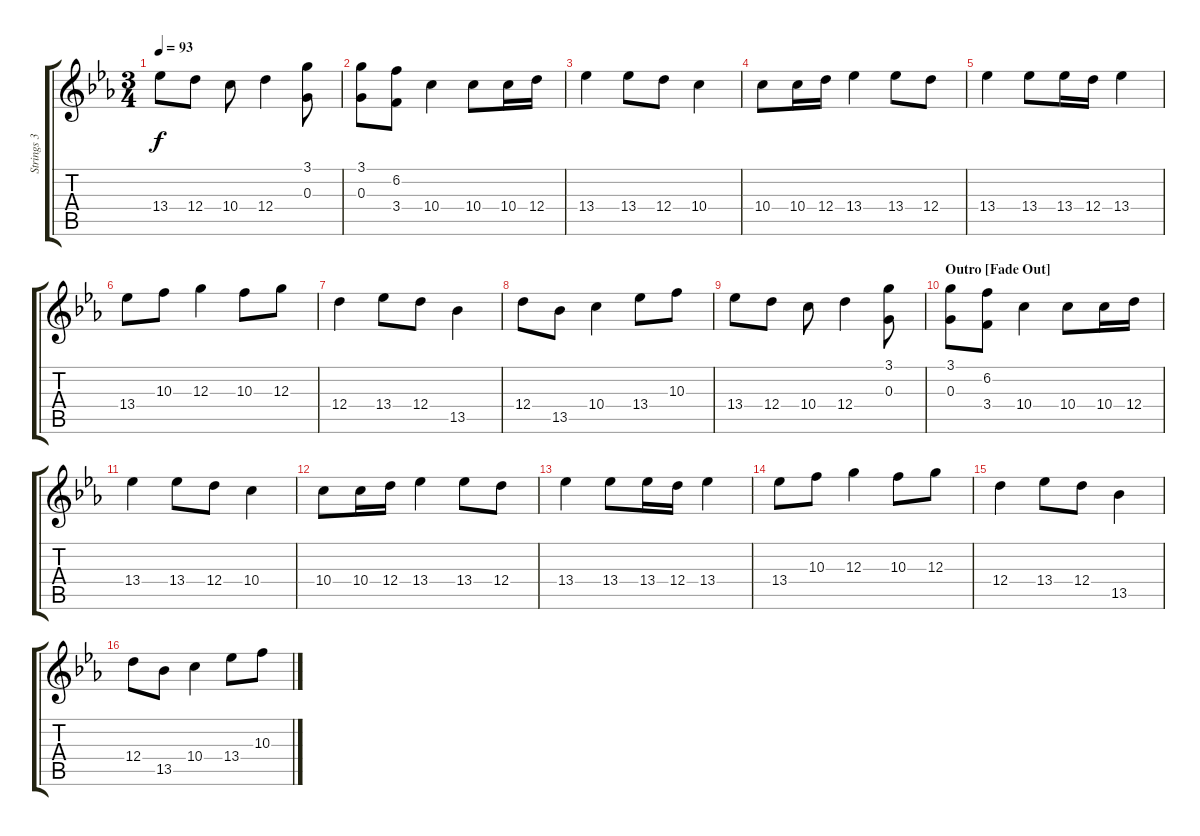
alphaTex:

\track ("Strings 3" "Strings 3") {instrument synthstrings1}
\staff {score tabs}
\tuning (E5 B4 G4 D4 A3 E3) {hide}
\ts (3 4)
\tempo 93
\clef g2
\ks cminor
13.4.8{dy f} 12.4.8 10.4.8 12.4.4 (3.1 0.3).8{instrument trumpet} |
(3.1 0.3).8 (6.2 3.4).8 10.4.4{instrument synthstrings1} 10.4.8 10.4.16 12.4.16 |
13.4.4 13.4.8 12.4.8 10.4.4 |
10.4.8 10.4.16 12.4.16 13.4.4 13.4.8 12.4.8 |
13.4.4 13.4.8 13.4.16 12.4.16 13.4.4 |
13.4.8 10.3.8 12.3.4 10.3.8 12.3.8 |
12.4.4 13.4.8 12.4.8 13.5.4 |
12.4.8 13.5.8 10.4.4 13.4.8 10.3.8 |
13.4.8 12.4.8 10.4.8 12.4.4 (3.1 0.3).8{instrument trumpet} |
\section ("" "Outro [Fade Out]")
(3.1 0.3).8 (6.2 3.4).8 10.4.4{instrument synthstrings1} 10.4.8 10.4.16 12.4.16 |
13.4.4 13.4.8 12.4.8 10.4.4 |
10.4.8 10.4.16 12.4.16 13.4.4 13.4.8 12.4.8 |
13.4.4 13.4.8 13.4.16 12.4.16 13.4.4 |
13.4.8 10.3.8 12.3.4 10.3.8 12.3.8 |
12.4.4 13.4.8 12.4.8 13.5.4 |
12.4.8 13.5.8 10.4.4 13.4.8 10.3.8
